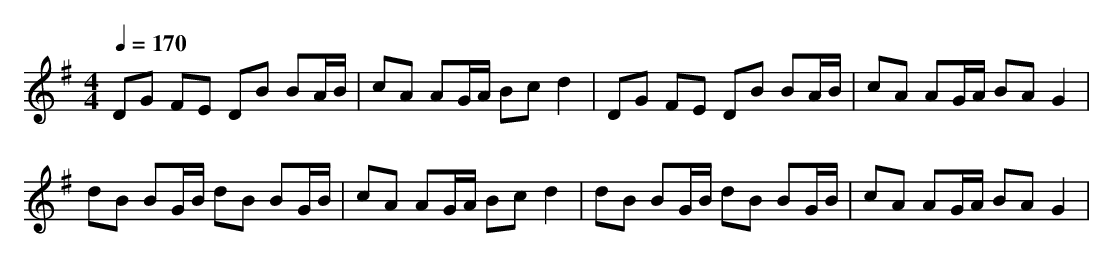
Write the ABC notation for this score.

X:1
T:
M: 4/4
L: 1/8
Q:1/4=170
K:G % 1 sharps
DG FE DB BA/2B/2|cA AG/2A/2 Bc d2|DG FE DB BA/2B/2|cA AG/2A/2 BA G2|
dB BG/2B/2 dB BG/2B/2|cA AG/2A/2 Bc d2|dB BG/2B/2 dB BG/2B/2|cA AG/2A/2 BA G2|
